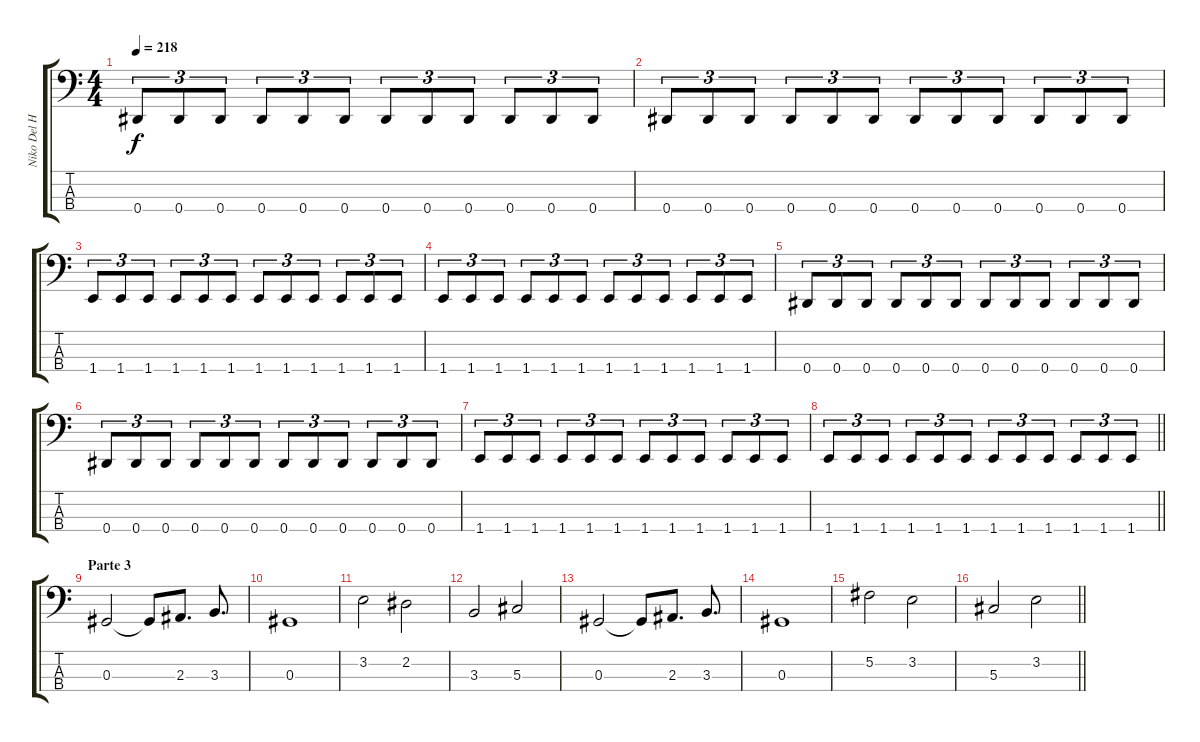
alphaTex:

\track ("Niko Del Hierro" "Niko Del H") {instrument electricbassfinger}
\staff {score tabs}
\tuning (Gb2 Db2 Ab1 Eb1) {hide}
\ts (4 4)
\tempo 218
\clef f4
\ks c
0.4.8{tu (3 2) dy f} 0.4.8{tu (3 2)} 0.4.8{tu (3 2)} 0.4.8{tu (3 2)} 0.4.8{tu (3 2)} 0.4.8{tu (3 2)} 0.4.8{tu (3 2)} 0.4.8{tu (3 2)} 0.4.8{tu (3 2)} 0.4.8{tu (3 2)} 0.4.8{tu (3 2)} 0.4.8{tu (3 2)} |
0.4.8{tu (3 2)} 0.4.8{tu (3 2)} 0.4.8{tu (3 2)} 0.4.8{tu (3 2)} 0.4.8{tu (3 2)} 0.4.8{tu (3 2)} 0.4.8{tu (3 2)} 0.4.8{tu (3 2)} 0.4.8{tu (3 2)} 0.4.8{tu (3 2)} 0.4.8{tu (3 2)} 0.4.8{tu (3 2)} |
1.4.8{tu (3 2)} 1.4.8{tu (3 2)} 1.4.8{tu (3 2)} 1.4.8{tu (3 2)} 1.4.8{tu (3 2)} 1.4.8{tu (3 2)} 1.4.8{tu (3 2)} 1.4.8{tu (3 2)} 1.4.8{tu (3 2)} 1.4.8{tu (3 2)} 1.4.8{tu (3 2)} 1.4.8{tu (3 2)} |
1.4.8{tu (3 2)} 1.4.8{tu (3 2)} 1.4.8{tu (3 2)} 1.4.8{tu (3 2)} 1.4.8{tu (3 2)} 1.4.8{tu (3 2)} 1.4.8{tu (3 2)} 1.4.8{tu (3 2)} 1.4.8{tu (3 2)} 1.4.8{tu (3 2)} 1.4.8{tu (3 2)} 1.4.8{tu (3 2)} |
0.4.8{tu (3 2)} 0.4.8{tu (3 2)} 0.4.8{tu (3 2)} 0.4.8{tu (3 2)} 0.4.8{tu (3 2)} 0.4.8{tu (3 2)} 0.4.8{tu (3 2)} 0.4.8{tu (3 2)} 0.4.8{tu (3 2)} 0.4.8{tu (3 2)} 0.4.8{tu (3 2)} 0.4.8{tu (3 2)} |
0.4.8{tu (3 2)} 0.4.8{tu (3 2)} 0.4.8{tu (3 2)} 0.4.8{tu (3 2)} 0.4.8{tu (3 2)} 0.4.8{tu (3 2)} 0.4.8{tu (3 2)} 0.4.8{tu (3 2)} 0.4.8{tu (3 2)} 0.4.8{tu (3 2)} 0.4.8{tu (3 2)} 0.4.8{tu (3 2)} |
1.4.8{tu (3 2)} 1.4.8{tu (3 2)} 1.4.8{tu (3 2)} 1.4.8{tu (3 2)} 1.4.8{tu (3 2)} 1.4.8{tu (3 2)} 1.4.8{tu (3 2)} 1.4.8{tu (3 2)} 1.4.8{tu (3 2)} 1.4.8{tu (3 2)} 1.4.8{tu (3 2)} 1.4.8{tu (3 2)} |
\barLineRight lightlight
1.4.8{tu (3 2)} 1.4.8{tu (3 2)} 1.4.8{tu (3 2)} 1.4.8{tu (3 2)} 1.4.8{tu (3 2)} 1.4.8{tu (3 2)} 1.4.8{tu (3 2)} 1.4.8{tu (3 2)} 1.4.8{tu (3 2)} 1.4.8{tu (3 2)} 1.4.8{tu (3 2)} 1.4.8{tu (3 2)} |
\section ("" "Parte 3")
0.3.2 0.3{t}.8 2.3.8{d} 3.3.8{d} |
0.3.1 |
3.2.2 2.2.2 |
3.3.2 5.3.2 |
0.3.2 0.3{t}.8 2.3.8{d} 3.3.8{d} |
0.3.1 |
5.2.2 3.2.2 |
\barLineRight lightlight
5.3.2 3.2.2
